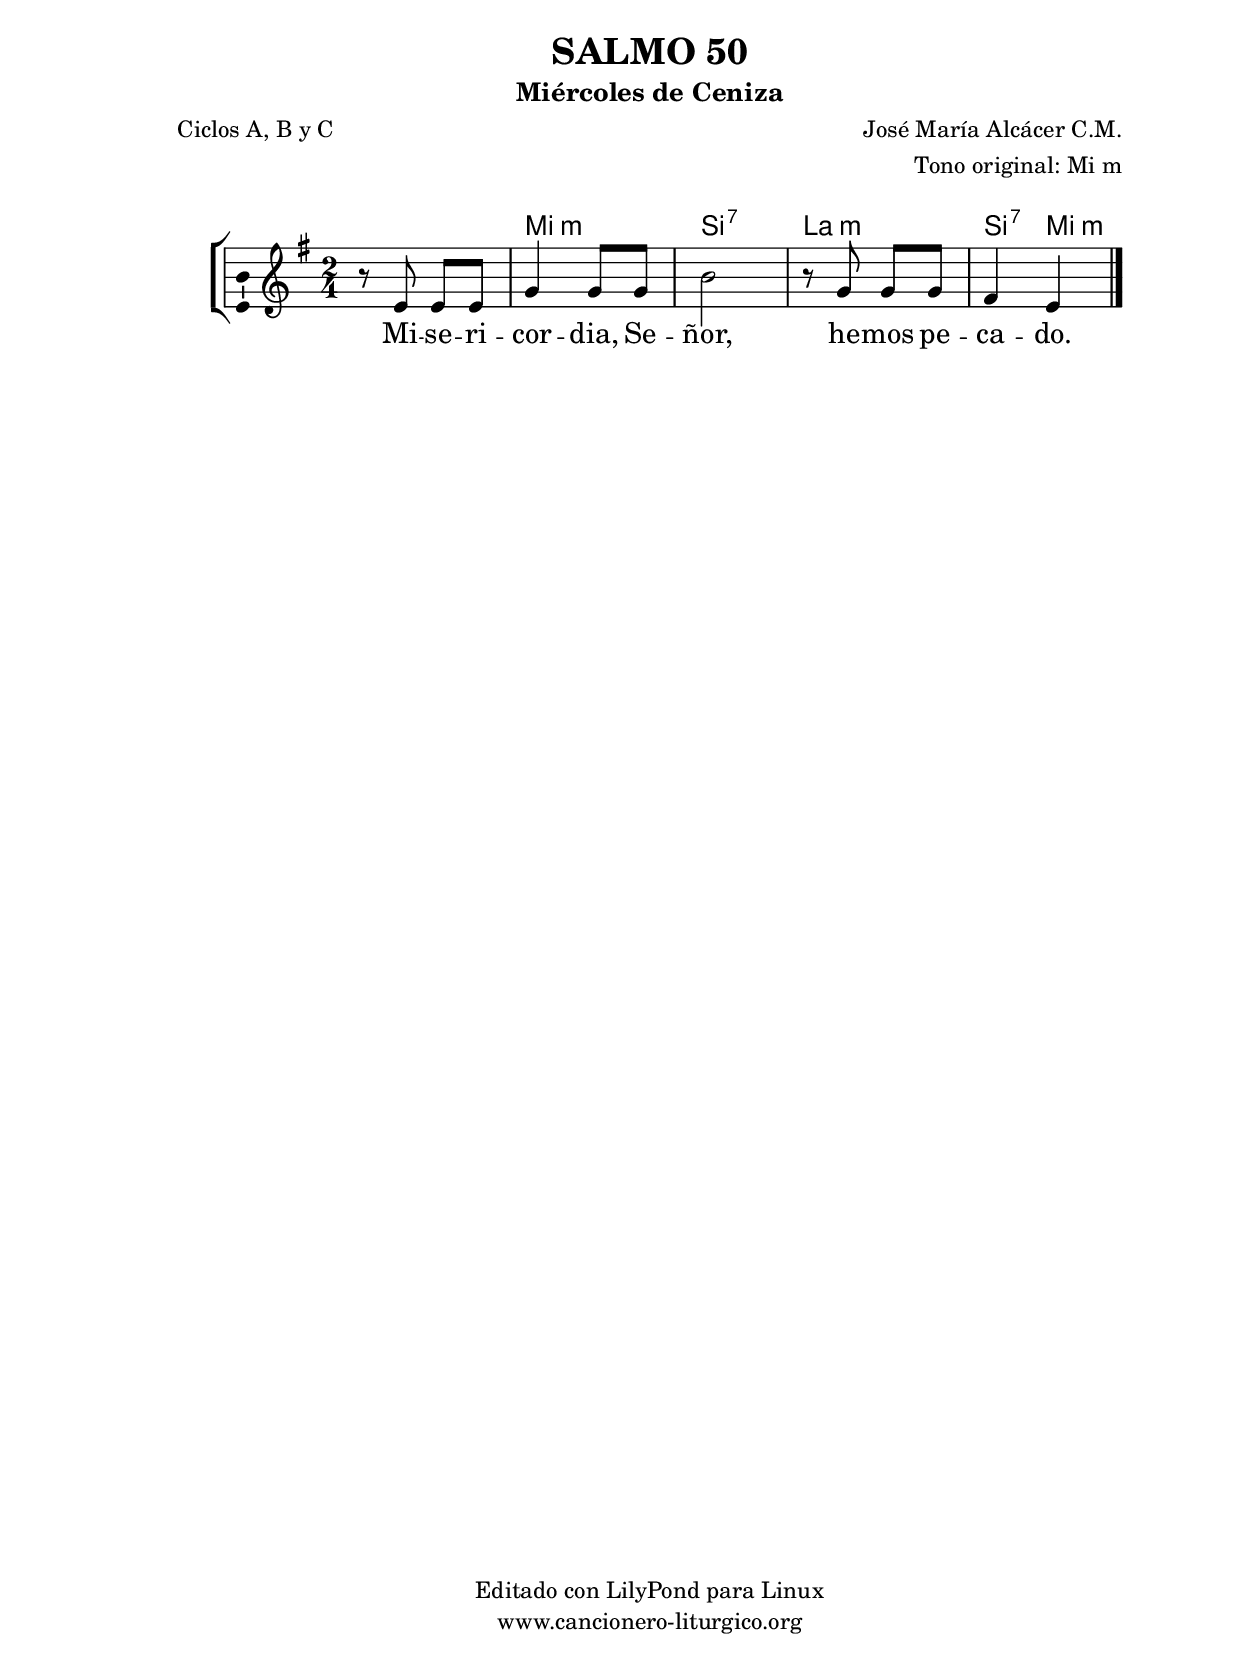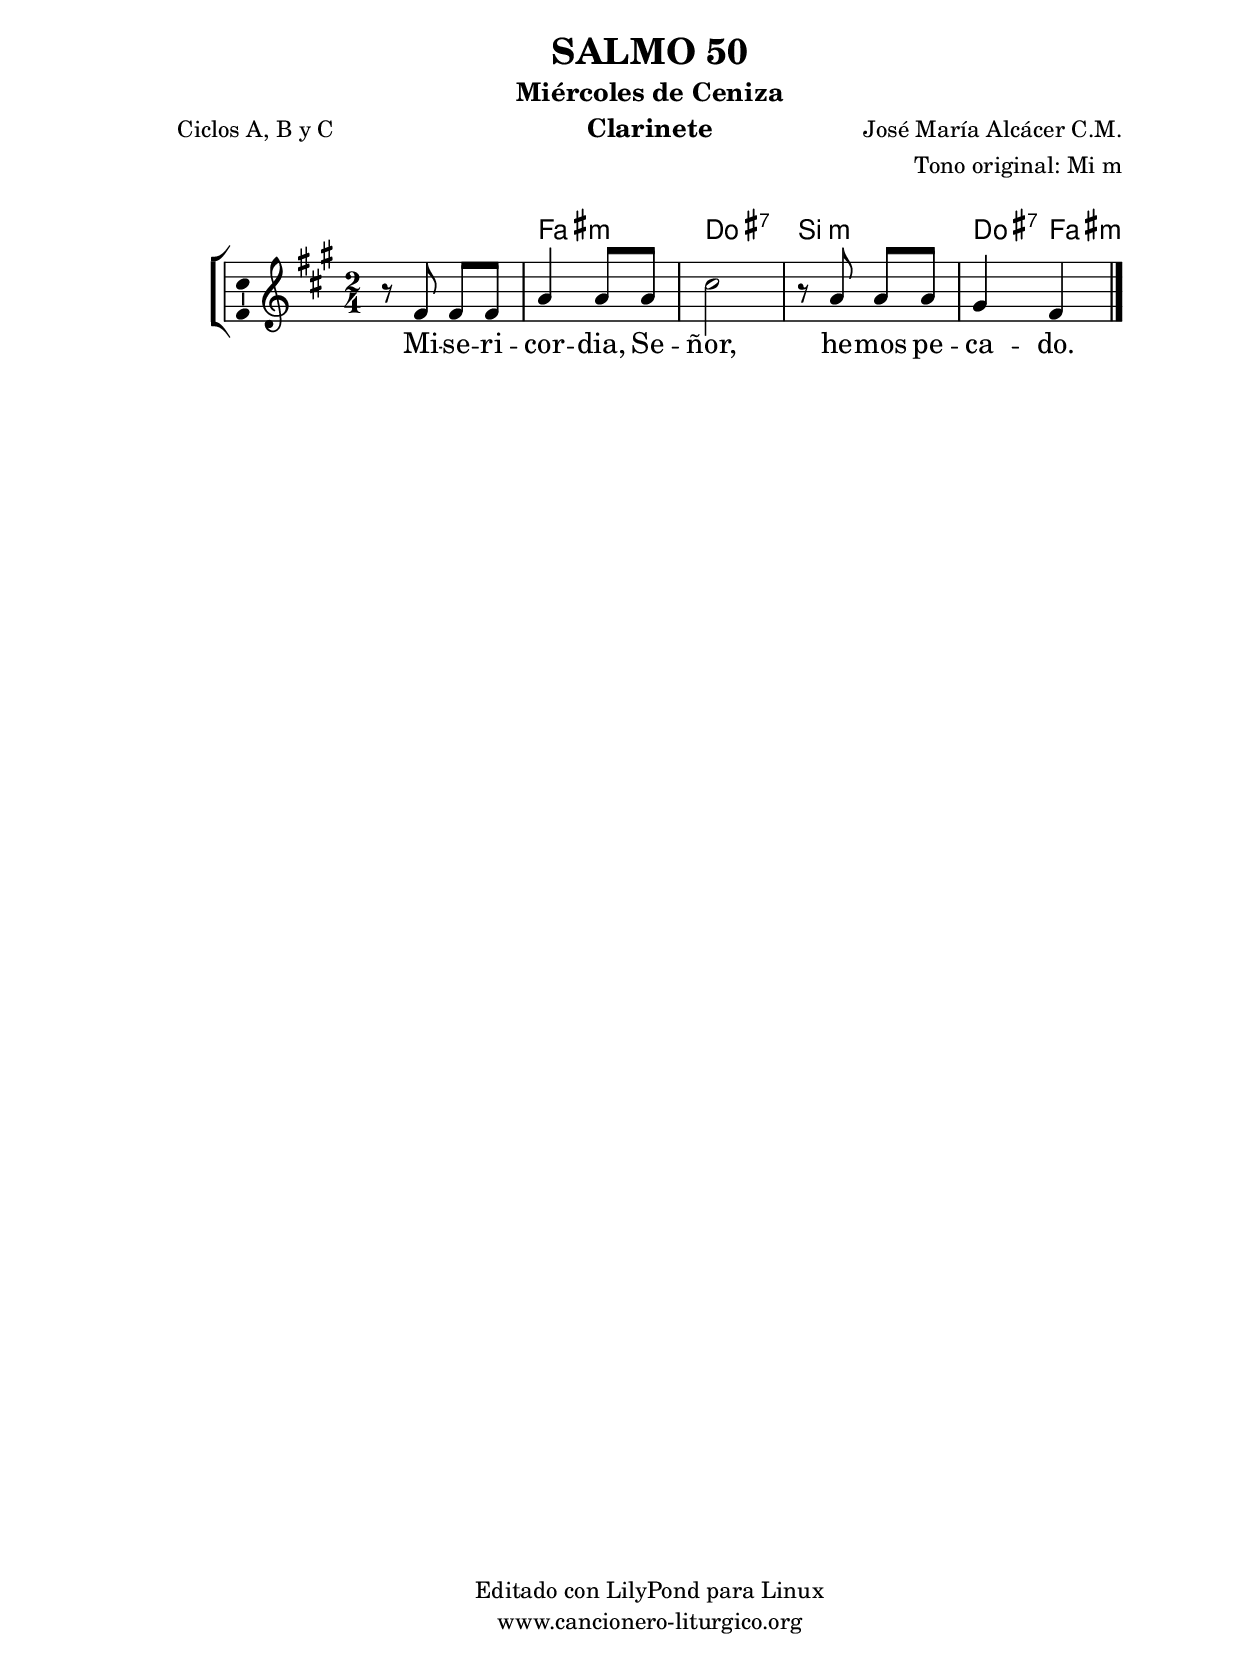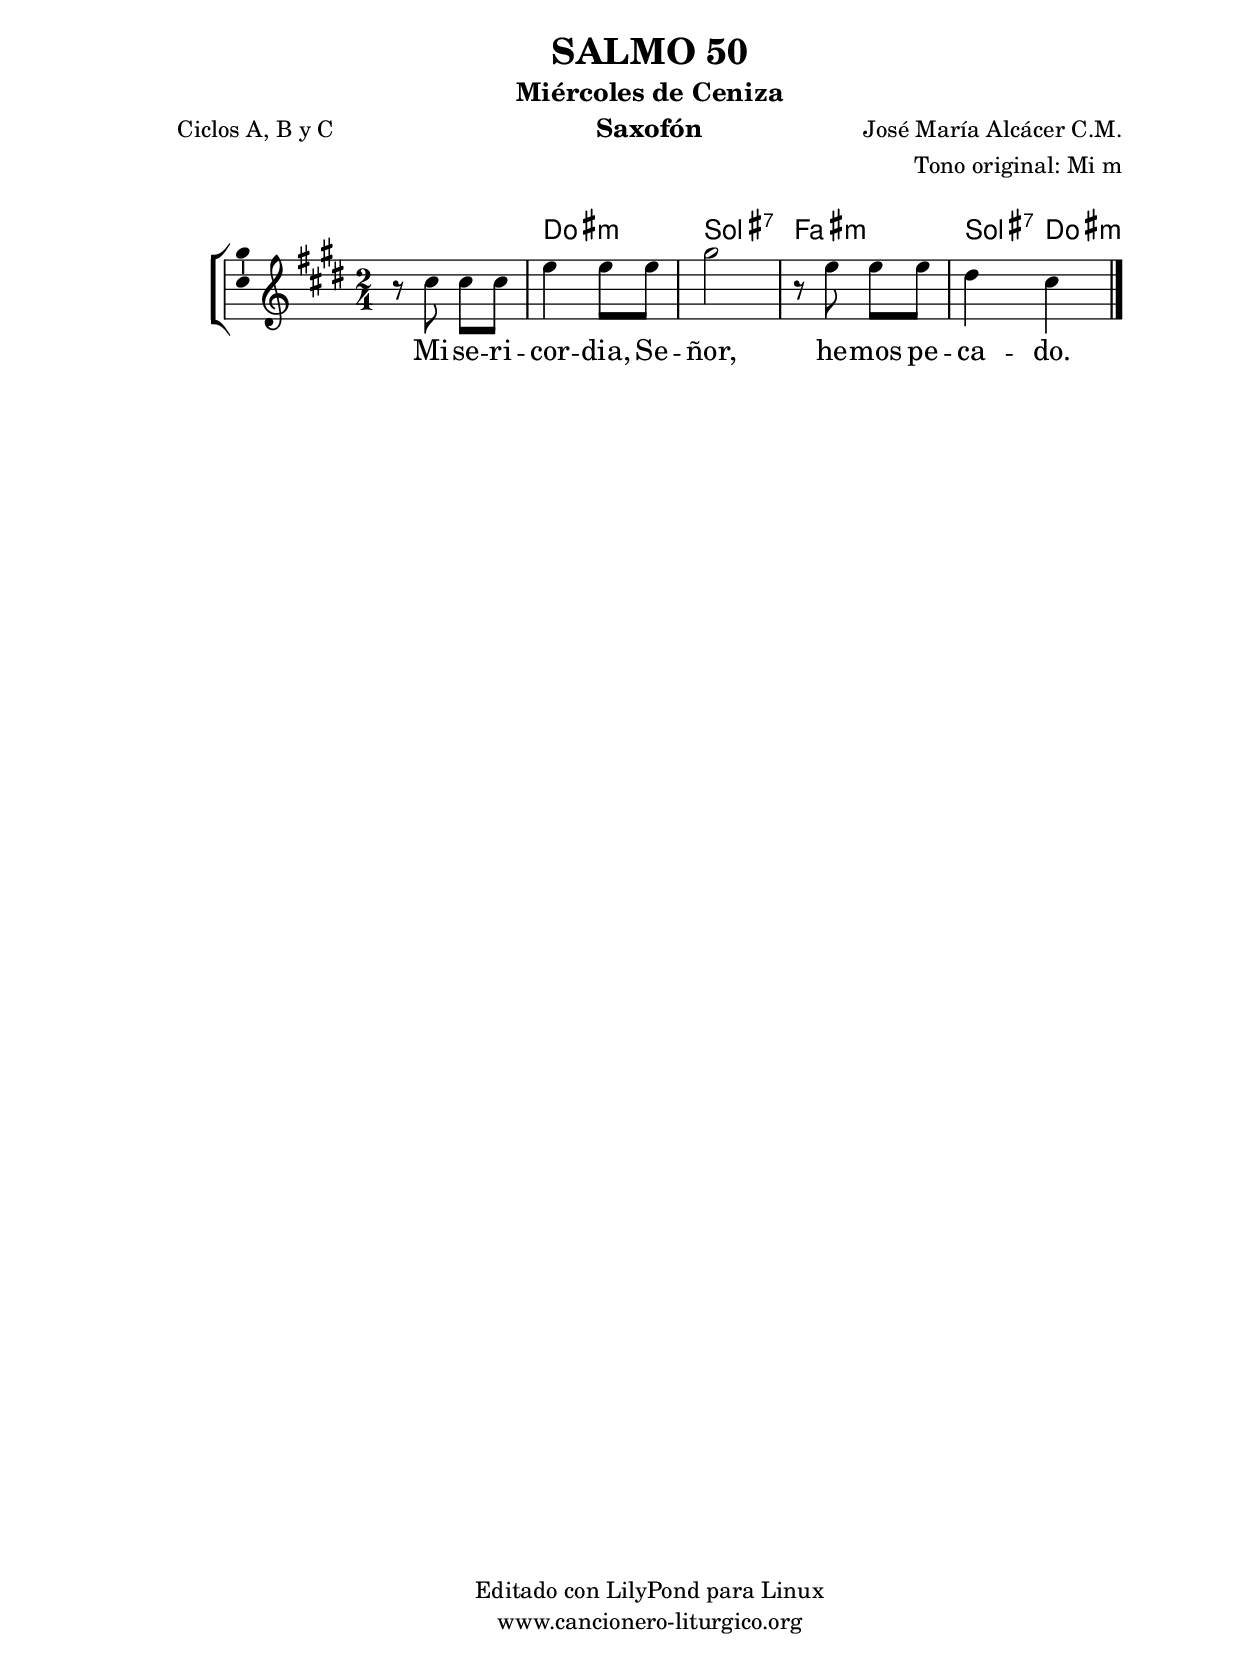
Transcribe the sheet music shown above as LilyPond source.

%
%para convertir .midi en .wav:
%timidity filename.midi -Ow -o finename.wav
%
%
%Para convertir de .wav a .mp3:
%lame -h -m j filename.wav
%
%
%para escuchar el midi:
%timidity nombrefichero.midi
%


%versión de lilypond para la que se ha escrito esta partitura:
\version "2.16.0"

	%Tamaño papel
	#(set-default-paper-size "a4")
	%Tamaño partitura
	#(set-global-staff-size 20)
	%No responde al pulsar sobre una nota
	#(ly:set-option 'point-and-click #f)

%parámetros del encabezamiento:
\header {
	title = "SALMO 50"
	subtitle = "Miércoles de Ceniza"
	composer = "José María Alcácer C.M."
	poet = "Ciclos A, B y C"
	meter = ""
	arranger = "Tono original: Mi m"
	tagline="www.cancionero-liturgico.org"
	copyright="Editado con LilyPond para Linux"
	tiempo = "Cuaresma"
	usos = "Salmo"
	letra = "Misericordia, Señor, hemos pecado."
	}

%parámetros asociados al papel:
\paper  {
	oddHeaderMarkup = \markup {\fill-line { \on-the-fly #not-first-page \fromproperty #'header:title \on-the-fly #not-first-page \fromproperty #'header:composer }}
	evenHeaderMarkup = \markup {\fill-line { \fromproperty #'header:composer \fromproperty #'header:title }}
	#(set-paper-size "a4")
	print-page-number = ##f
	first-page-number = 1
	print-first-page-number = ##f
%	head-separation = 3.0 \cm
	top-margin = 2.0 \cm
	bottom-margin = 0.5\cm
%%%	bottom-margin = -1.0\cm
	left-margin = 3.0 \cm
	line-width = 16.0 \cm 
	indent = 8\mm
	interscoreline = 2.\mm
	between-system-space = 15\mm
%	para que las partituras no llenen la hoja:
	ragged-bottom = ##t
%	idem para la última hoja:
	ragged-last-bottom = ##f
%	para que las partituras llenen el ancho del papel:
	ragged-last = ##f
	after-title-space = 2.5 \cm
%page-count=1
system-count=1

	%Flexible Vertical Spacing
%	markup-markup-spacing =
%	#'((basic-distance . 15) (minimum-distance . 15) (padding . 3))
	markup-system-spacing =
	#'((basic-distance . 15) (minimum-distance . 15) (padding . 3))
	system-system-spacing =
	#'((basic-distance . 15) (minimum-distance . 15) (padding . 3))
	score-system-spacing =
	#'((basic-distance . 15) (minimum-distance . 15) (padding . 5))
%	top-system-spacing = % header
%	#'((basic-distance . 8) (minimum-distance . 0) (padding . 3))
%	top-markup-spacing =
%	#'((basic-distance . 20) (minimum-distance . 20) (padding . 3))
	last-bottom-spacing = % footer
	#'((basic-distance . 5) (minimum-distance . 5) (padding . 3))
%	score-markup-spacing =
%	#'((basic-distance . 16) (minimum-distance . 13) (padding . 3))

	}


%parámetros que afectan a toda la partitura:
global =  {
	%clave de sol (G):
	\clef G
	%armadura:
%%%	\transpose ees c
	\key e \minor
	\tempo 4=60
	\set Score.tempoHideNote = ##t
	}


acordes = {
	\italianChords
	\chordmode {
%%%	\transpose ees c
{

s2
e2:m b:7 a:m b4:7 e:m

	}
	}
}

melodia = 
%%%\transpose ees c
{
	\relative c'{
	\time 2/4

r8 e8 e e
g4 g8 g
b2
r8 g8 g g
fis4 e

	\bar "|."
	}
	}


texto = \lyricmode {
Mi -- se -- ri -- cor -- dia, Se -- ñor, he -- mos pe -- ca -- do.
	}


acordesStaff = \context ChordNames = acordesStaff <<
	\set chordChanges = ##t
	\acordes
	>>


vozStaff = \context Voice = vozStaff
\with {\consists "Ambitus_engraver"}
<<
%	\set Staff.instrumentName = ""
%	\set Staff.shortInstrumentName = ""
%	\set Staff.midiInstrument = #"clarinet"
%	\set Staff.midiInstrument = #"cello"
%	\set Staff.midiInstrument = #"flute"
	\set Staff.midiInstrument = #"electric guitar (jazz)"
%	\set Staff.midiInstrument = #"english horn"
%	\set Staff.midiInstrument = #"violin"
%	\set Staff.midiInstrument = #"glockenspiel"
	\set Staff.midiMinimumVolume = #0.7
	\set Staff.midiMaximumVolume = #0.9
	\global
	\melodia
	>>


textoStaff = \context Lyrics = textoStaff <<
	\lyricsto vozStaff \texto
	>>

\book {
	\score {
		\context ChoirStaff {
			\override StaffGroup.SystemStartBracket #'collapse-height = #1
			\override Score.SystemStartBar #'collapse-height = #1
			<<
			\acordesStaff
			\vozStaff
			\textoStaff
			>>
			}
		\layout {
	    		\context {
				\Lyrics
				\override LyricText #'font-size = #2
				}
	   		 \context {
				\Score
				%fontSize = #3
				\override StaffSymbol #'staff-space = #(magstep +3)
				%\override Beam #'thickness = #0.55
				%\override SpacingSpanner #'spacing-increment = #1.0
				%\override Slur #'height-limit = #1.5
				}
			}
		}
	\score {
		\unfoldRepeats
		\context ChoirStaff {
			<<
			\acordesStaff
			\vozStaff
			>>
			}
		\midi {
	  		\context {
	  			\Score
				tempoWholesPerMinute = #(ly:make-moment 70 4)
				}
			}
		}
	}

%Partitura para clarinete
#(define output-suffix "C")
\book {
	\header{
		instrument = "Clarinete"
		}
	\score {
		\context ChoirStaff {
			\override StaffGroup.SystemStartBracket #'collapse-height = #1
			\override Score.SystemStartBar #'collapse-height = #1
\transpose c d
			<<
			\acordesStaff
			\vozStaff
			\textoStaff
			>>
			}
		\layout {
	    		\context {
				\Lyrics
				\override LyricText #'font-size = #2
				}
	   		 \context {
				\Score
				%fontSize = #3
				\override StaffSymbol #'staff-space = #(magstep +3)
				%\override Beam #'thickness = #0.55
				%\override SpacingSpanner #'spacing-increment = #1.0
				%\override Slur #'height-limit = #1.5
				}
			}
		}
	}

%Partitura para saxofón
#(define output-suffix "S")
\book {
	\header{
		instrument = "Saxofón"
		}
	\score {
		\context ChoirStaff {
			\override StaffGroup.SystemStartBracket #'collapse-height = #1
			\override Score.SystemStartBar #'collapse-height = #1
\transpose c a
			<<
			\acordesStaff
			\vozStaff
			\textoStaff
			>>
			}
		\layout {
	    		\context {
				\Lyrics
				\override LyricText #'font-size = #2
				}
	   		 \context {
				\Score
				%fontSize = #3
				\override StaffSymbol #'staff-space = #(magstep +3)
				%\override Beam #'thickness = #0.55
				%\override SpacingSpanner #'spacing-increment = #1.0
				%\override Slur #'height-limit = #1.5
				}
			}
		}
	}

